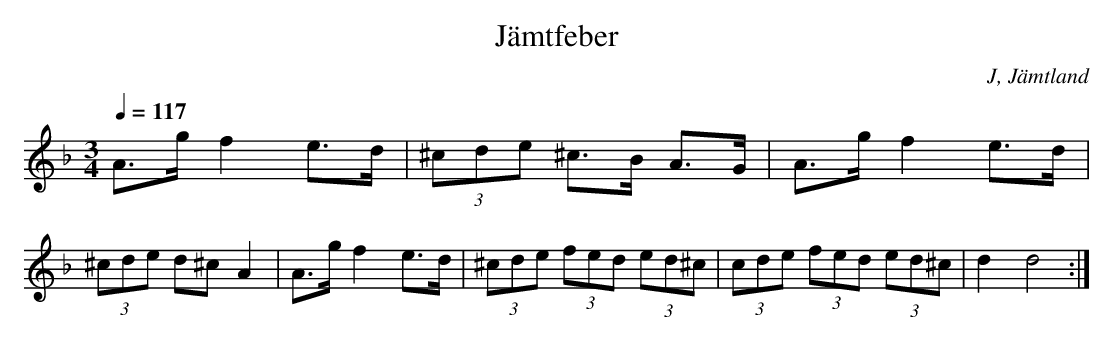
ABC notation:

X:1
T: Jämtfeber
O: J, Jämtland
M:3/4
L:1/8
Q:1/4=117
K:Dm
A>g f2 e>d|(3^cde ^c>B A>G|A>g f2 e>d|(3^cde d^c A2|A>g f2 e>d|(3^cde (3fed (3ed^c|(3cde (3fed (3ed^c|d2 d4 :|
